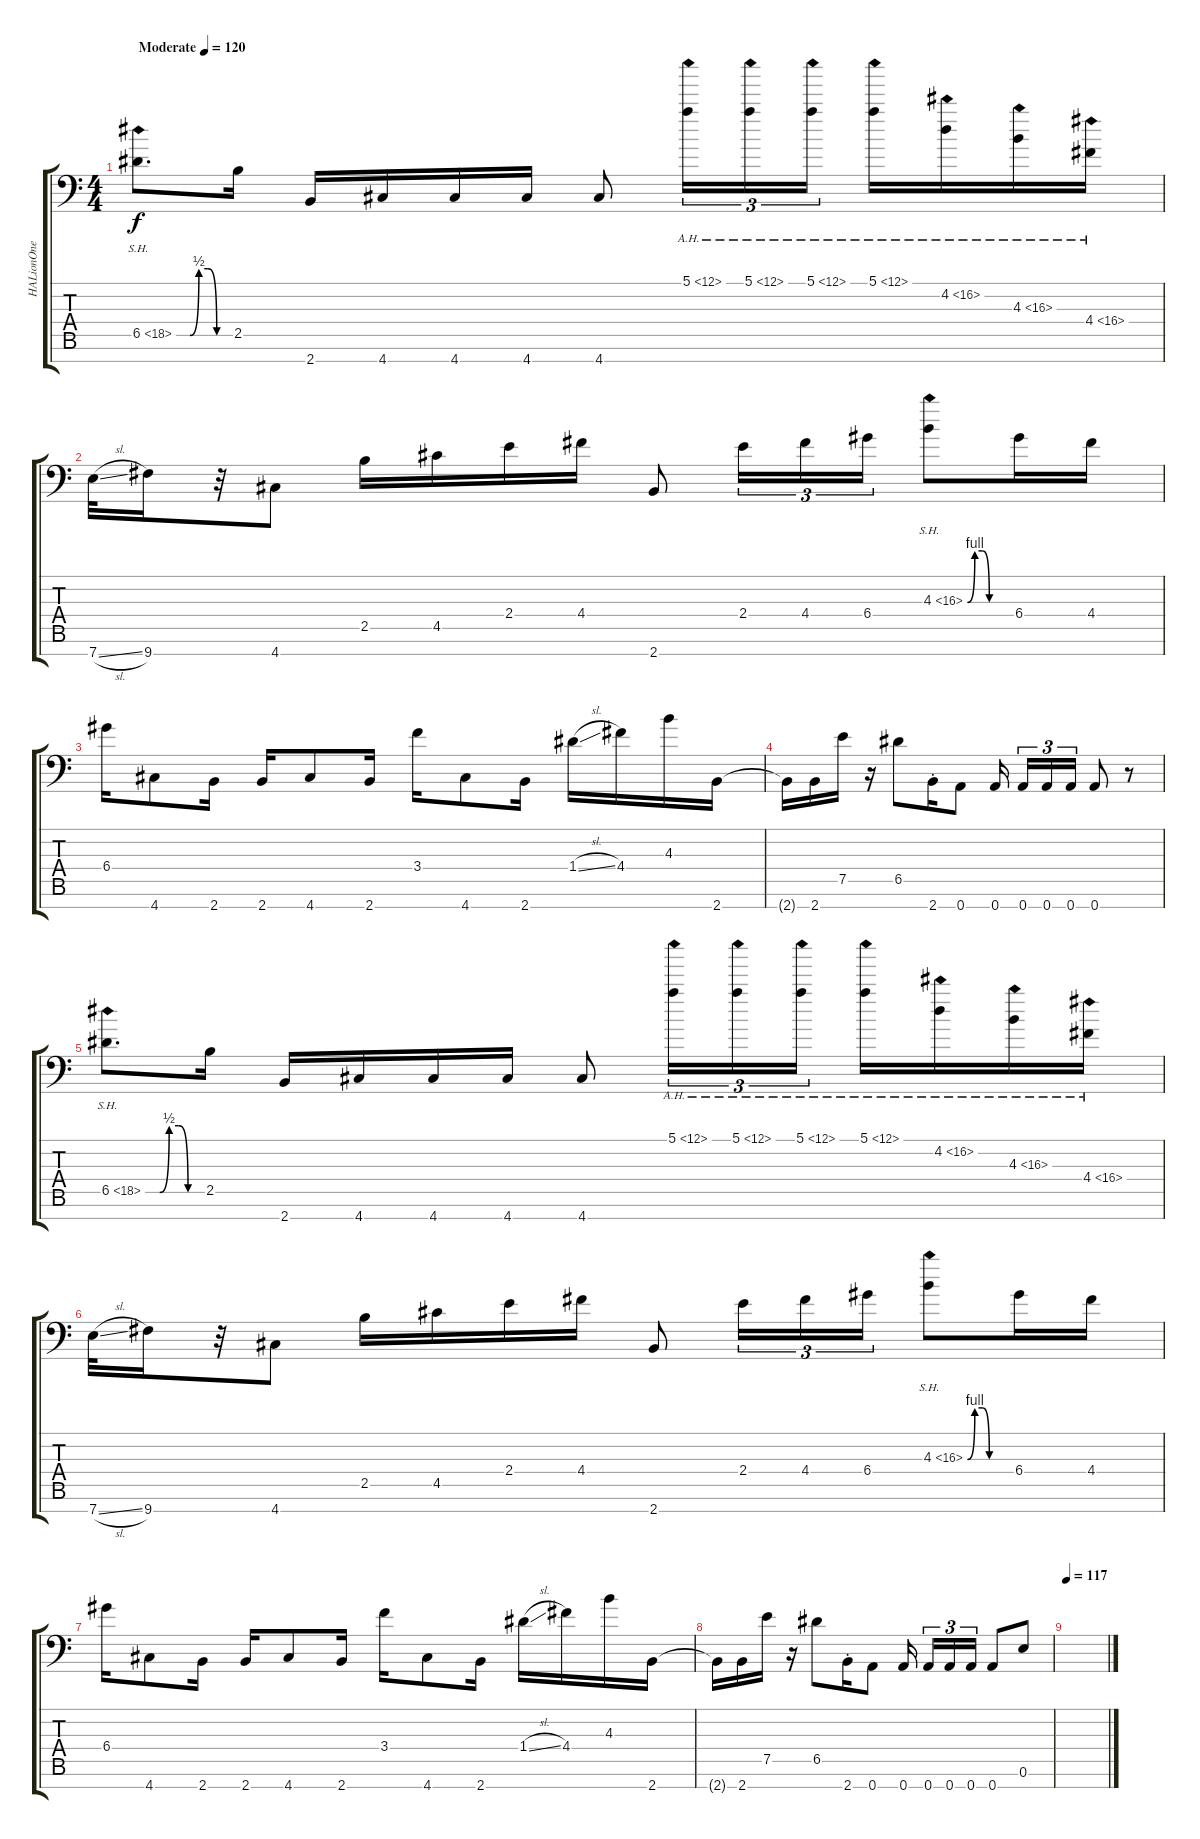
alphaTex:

\track ("HALionOne 04" "HALionOne ") {instrument distortionguitar}
\staff {score tabs}
\tuning (E4 B3 G3 D3 A2 E2 A1) {hide}
\ts (4 4)
\tempo (120 "Moderate")
\clef f4
\ks c
6.5{be (custom 0 0 15 0 25 2 35 2 45 0 60 0) sh 12}.8{d dy f instrument distortionguitar} 2.5.16 2.7.16 4.7.16 4.7.16 4.7.16 4.7.8 5.1{ah 7}.16{tu (3 2)} 5.1{ah 7}.16{tu (3 2)} 5.1{ah 7}.16{tu (3 2)} 5.1{ah 7}.16 4.2{ah 12}.16 4.3{ah 12}.16 4.4{ah 12}.16 |
7.7{sl}.32 9.7.16 r.32 4.7.8 2.5.16 4.5.16 2.4.16 4.4.16 2.7.8 2.4.16{tu (3 2)} 4.4.16{tu (3 2)} 6.4.16{tu (3 2)} 4.3{be (custom 0 0 10 4 20 4 30 0 60 0) sh 12}.8 6.4.16 4.4.16 |
6.4.16 4.7.8 2.7.16 2.7.16 4.7.8 2.7.16 3.4.16 4.7.8 2.7.16 1.4{sl}.16 4.4.16 4.3.16 2.7.16 |
2.7{t}.16 2.7.16 7.5.16 r.16 6.5.8 2.7{st}.16 0.7.8 0.7.16{beam splitsecondary} 0.7.16{tu (3 2)} 0.7.16{tu (3 2)} 0.7.16{tu (3 2)} 0.7.8 r.8 |
6.5{be (custom 0 0 15 0 25 2 35 2 45 0 60 0) sh 12}.8{d} 2.5.16 2.7.16 4.7.16 4.7.16 4.7.16 4.7.8 5.1{ah 7}.16{tu (3 2)} 5.1{ah 7}.16{tu (3 2)} 5.1{ah 7}.16{tu (3 2)} 5.1{ah 7}.16 4.2{ah 12}.16 4.3{ah 12}.16 4.4{ah 12}.16 |
7.7{sl}.32 9.7.16 r.32 4.7.8 2.5.16 4.5.16 2.4.16 4.4.16 2.7.8 2.4.16{tu (3 2)} 4.4.16{tu (3 2)} 6.4.16{tu (3 2)} 4.3{be (custom 0 0 10 4 20 4 30 0 60 0) sh 12}.8 6.4.16 4.4.16 |
6.4.16 4.7.8 2.7.16 2.7.16 4.7.8 2.7.16 3.4.16 4.7.8 2.7.16 1.4{sl}.16 4.4.16 4.3.16 2.7.16 |
2.7{t}.16 2.7.16 7.5.16 r.16 6.5.8 2.7{st}.16 0.7.8 0.7.16{beam splitsecondary} 0.7.16{tu (3 2)} 0.7.16{tu (3 2)} 0.7.16{tu (3 2)} 0.7.8 0.6.8 |
\tempo 117
